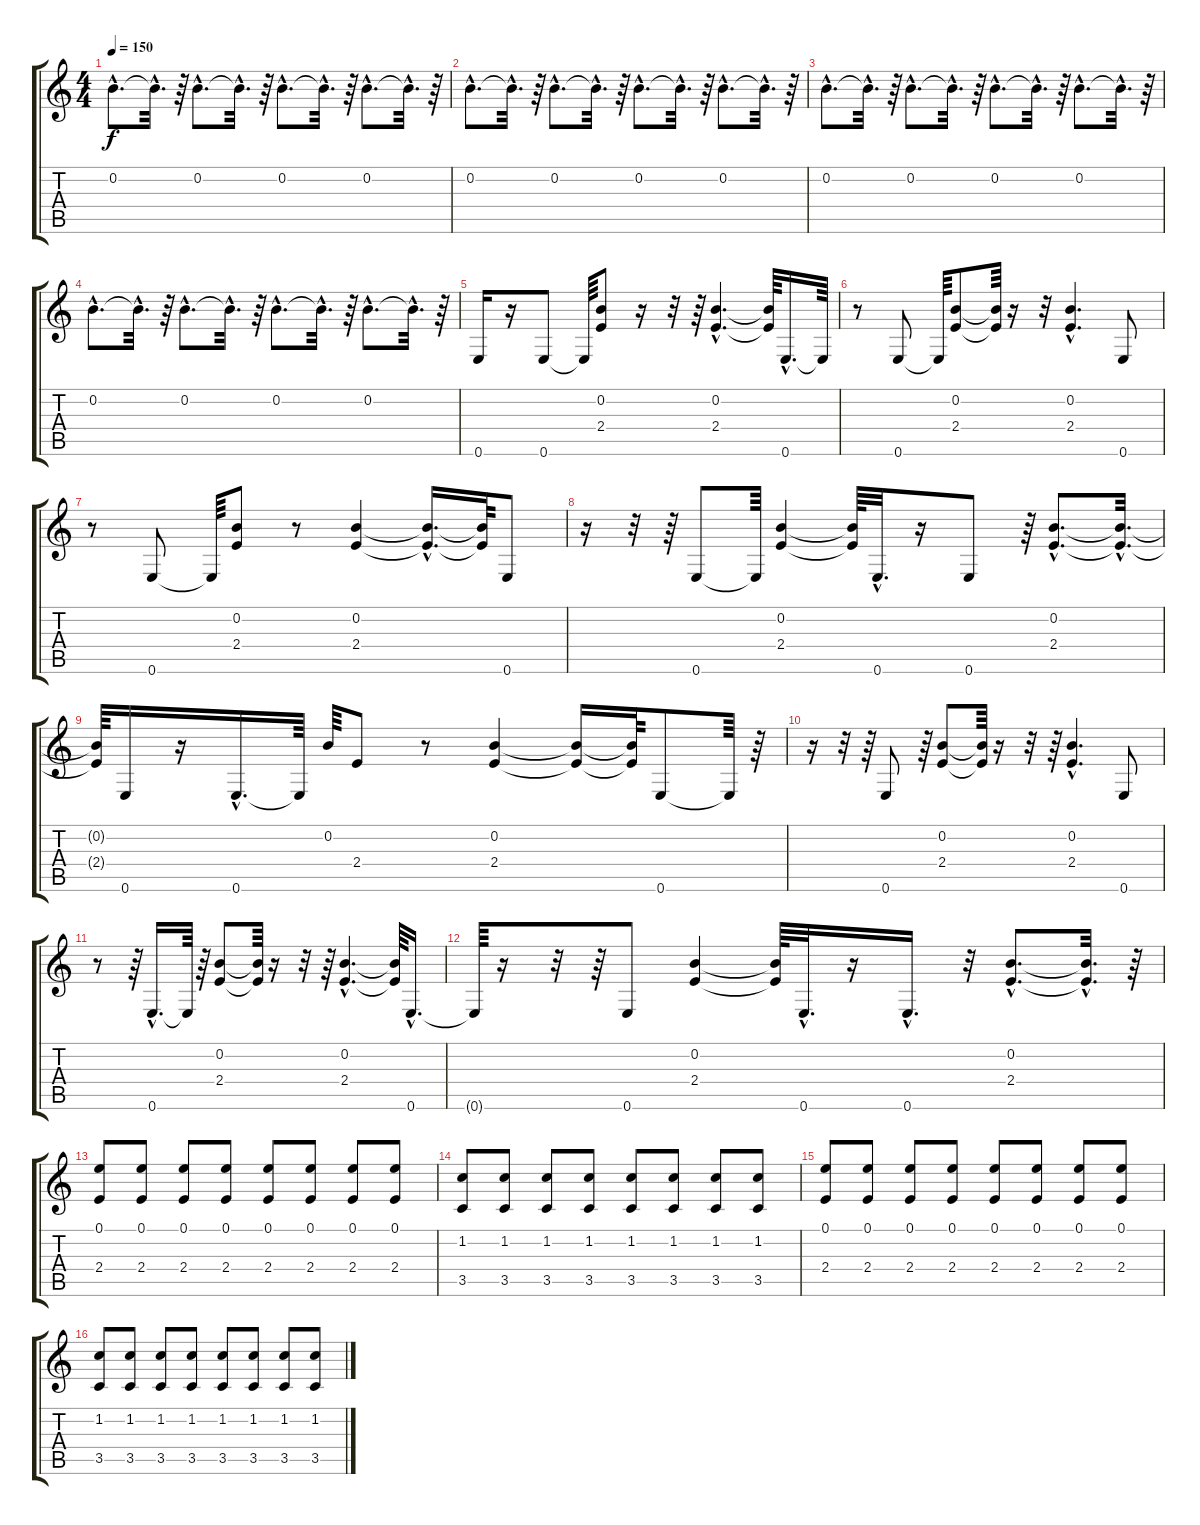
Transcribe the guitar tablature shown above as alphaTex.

\track "" {instrument acousticguitarnylon}
\staff {score tabs}
\tuning (E4 B3 G3 D3 A2 E2) {hide}
\ts (4 4)
\tempo 150
\clef g2
\ks c
0.2{hac}.8{d dy f} 0.2{hac t}.32{d} r.64 0.2{hac}.8{d} 0.2{hac t}.32{d} r.64 0.2{hac}.8{d} 0.2{hac t}.32{d} r.64 0.2{hac}.8{d} 0.2{hac t}.32{d} r.64 |
0.2{hac}.8{d} 0.2{hac t}.32{d} r.64 0.2{hac}.8{d} 0.2{hac t}.32{d} r.64 0.2{hac}.8{d} 0.2{hac t}.32{d} r.64 0.2{hac}.8{d} 0.2{hac t}.32{d} r.64 |
0.2{hac}.8{d} 0.2{hac t}.32{d} r.64 0.2{hac}.8{d} 0.2{hac t}.32{d} r.64 0.2{hac}.8{d} 0.2{hac t}.32{d} r.64 0.2{hac}.8{d} 0.2{hac t}.32{d} r.64 |
0.2{hac}.8{d} 0.2{hac t}.32{d} r.64 0.2{hac}.8{d} 0.2{hac t}.32{d} r.64 0.2{hac}.8{d} 0.2{hac t}.32{d} r.64 0.2{hac}.8{d} 0.2{hac t}.32{d} r.64 |
0.6.16 r.16 0.6.8 0.6{t}.64 (0.2 2.4).8 r.16 r.32 r.64 (0.2{hac} 2.4{hac}).4{d} (0.2{t} 2.4{t}).64 0.6{hac}.16{d} 0.6{t}.64 |
r.8 0.6.8 0.6{t}.64 (0.2 2.4).8 (0.2{t} 2.4{t}).64 r.16 r.32 (0.2{hac} 2.4{hac}).4{d} 0.6.8 |
r.8 0.6.8 0.6{t}.64 (0.2 2.4).8 r.8 (0.2 2.4).4 (0.2{hac t} 2.4{hac t}).16{d} (0.2{t} 2.4{t}).64 0.6.8 |
r.16 r.32 r.64 0.6.8 0.6{t}.64 (0.2 2.4).4 (0.2{t} 2.4{t}).64 0.6{hac}.32{d} r.16 0.6.8 r.64 (0.2{hac} 2.4{hac}).8{d} (0.2{hac t} 2.4{hac t}).32{d} |
(0.2{t} 2.4{t}).64 0.6.16 r.16 0.6{hac}.16{d} 0.6{t}.64 0.2.64 2.4.8 r.8 (0.2 2.4).4 (0.2{t} 2.4{t}).16 (0.2{t} 2.4{t}).64 0.6.8 0.6{t}.64 r.64 |
r.16 r.32 r.64 0.6.8 r.64 (0.2 2.4).8 (0.2{t} 2.4{t}).64 r.16 r.32 r.64 (0.2{hac} 2.4{hac}).4{d} 0.6.8 |
r.8 r.64 0.6{hac}.16{d} 0.6{t}.64 r.64 (0.2 2.4).8 (0.2{t} 2.4{t}).64 r.16 r.32 r.64 (0.2{hac} 2.4{hac}).4{d} (0.2{t} 2.4{t}).64 0.6{hac}.16{d} |
0.6{t}.64 r.16 r.32 r.64 0.6.8 (0.2 2.4).4 (0.2{t} 2.4{t}).64 0.6{hac}.32{d} r.16 0.6{hac}.16{d} r.32 (0.2{hac} 2.4{hac}).8{d} (0.2{hac t} 2.4{hac t}).32{d} r.64 |
(0.1 2.4).8 (0.1 2.4).8 (0.1 2.4).8 (0.1 2.4).8 (0.1 2.4).8 (0.1 2.4).8 (0.1 2.4).8 (0.1 2.4).8 |
(1.2 3.5).8 (1.2 3.5).8 (1.2 3.5).8 (1.2 3.5).8 (1.2 3.5).8 (1.2 3.5).8 (1.2 3.5).8 (1.2 3.5).8 |
(0.1 2.4).8 (0.1 2.4).8 (0.1 2.4).8 (0.1 2.4).8 (0.1 2.4).8 (0.1 2.4).8 (0.1 2.4).8 (0.1 2.4).8 |
(1.2 3.5).8 (1.2 3.5).8 (1.2 3.5).8 (1.2 3.5).8 (1.2 3.5).8 (1.2 3.5).8 (1.2 3.5).8 (1.2 3.5).8
